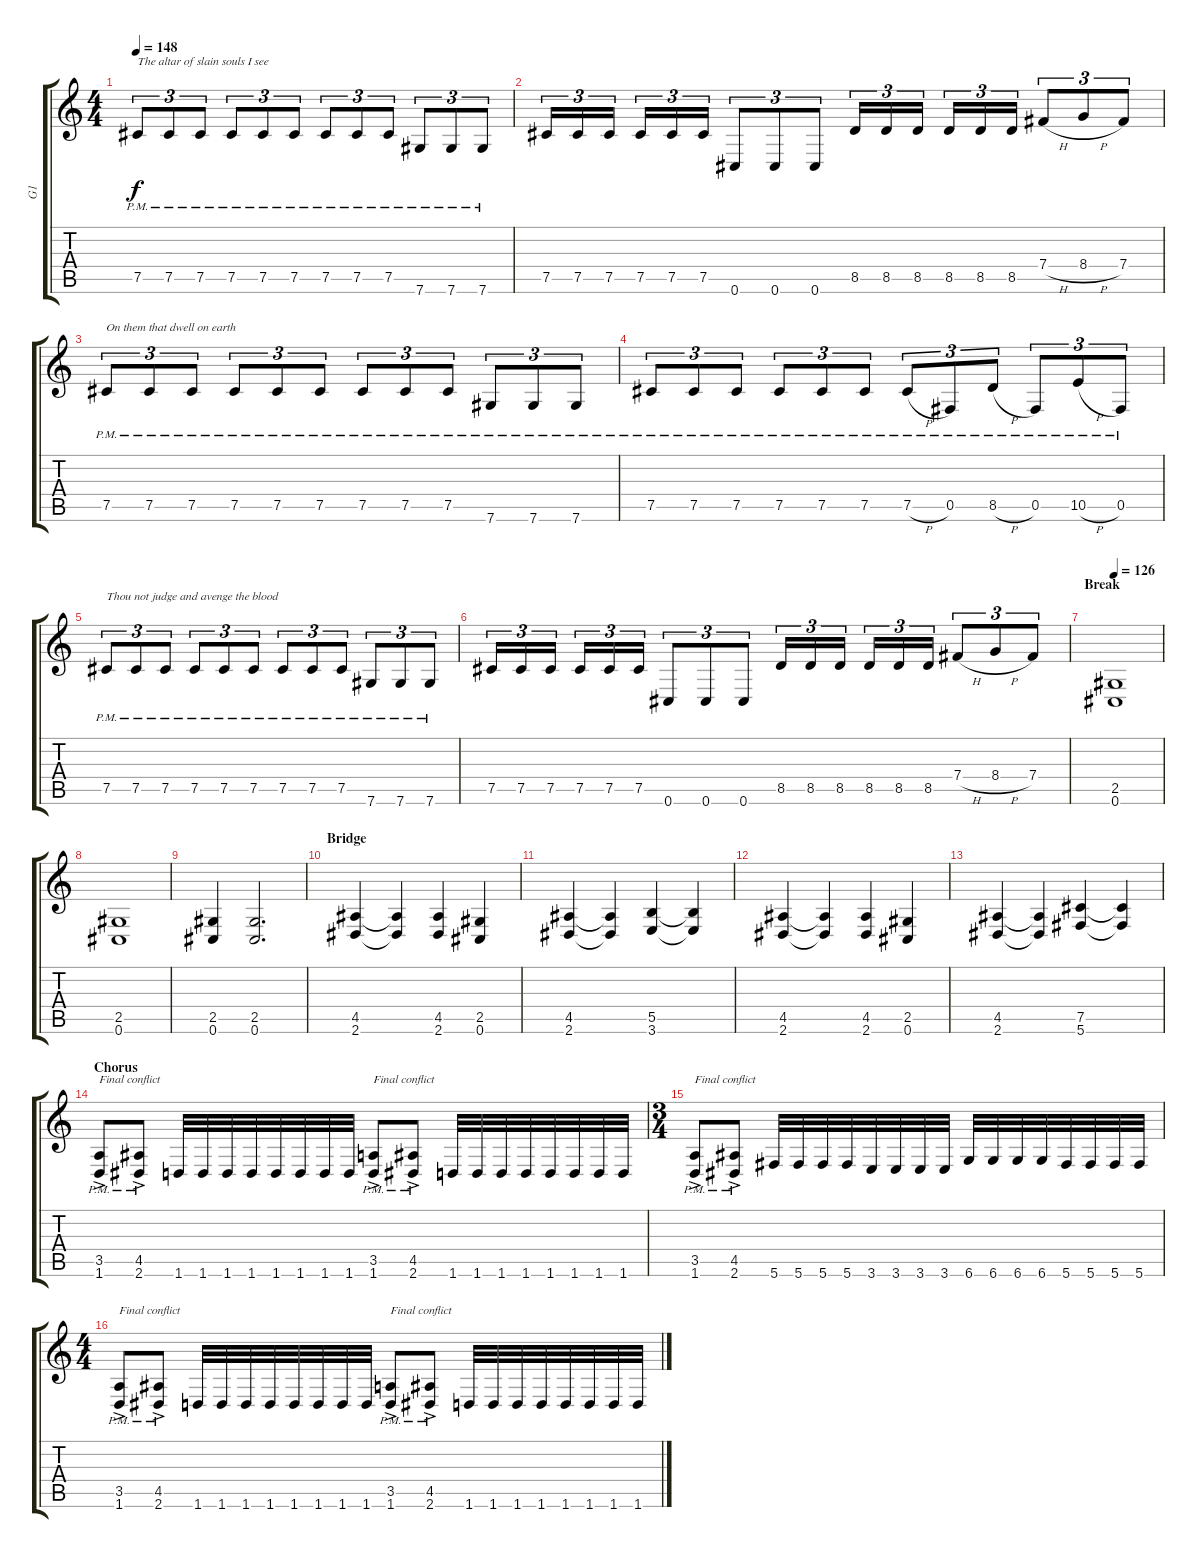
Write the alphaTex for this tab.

\track ("G1" "G1") {instrument distortionguitar}
\staff {score tabs}
\tuning (Db4 Ab3 E3 B2 Gb2 Db2) {hide}
\ts (4 4)
\tempo 148
\clef g2
\ks c
7.5{pm}.8{tu (3 2) txt "The altar of slain souls I see" dy f} 7.5{pm}.8{tu (3 2)} 7.5{pm}.8{tu (3 2)} 7.5{pm}.8{tu (3 2)} 7.5{pm}.8{tu (3 2)} 7.5{pm}.8{tu (3 2)} 7.5{pm}.8{tu (3 2)} 7.5{pm}.8{tu (3 2)} 7.5{pm}.8{tu (3 2)} 7.6{pm}.8{tu (3 2)} 7.6{pm}.8{tu (3 2)} 7.6{pm}.8{tu (3 2)} |
7.5.16{tu (3 2)} 7.5.16{tu (3 2)} 7.5.16{tu (3 2)} 7.5.16{tu (3 2)} 7.5.16{tu (3 2)} 7.5.16{tu (3 2)} 0.6.8{tu (3 2)} 0.6.8{tu (3 2)} 0.6.8{tu (3 2)} 8.5.16{tu (3 2)} 8.5.16{tu (3 2)} 8.5.16{tu (3 2)} 8.5.16{tu (3 2)} 8.5.16{tu (3 2)} 8.5.16{tu (3 2)} 7.4{h}.8{tu (3 2)} 8.4{h}.8{tu (3 2)} 7.4.8{tu (3 2)} |
7.5{pm}.8{tu (3 2) txt "On them that dwell on earth"} 7.5{pm}.8{tu (3 2)} 7.5{pm}.8{tu (3 2)} 7.5{pm}.8{tu (3 2)} 7.5{pm}.8{tu (3 2)} 7.5{pm}.8{tu (3 2)} 7.5{pm}.8{tu (3 2)} 7.5{pm}.8{tu (3 2)} 7.5{pm}.8{tu (3 2)} 7.6{pm}.8{tu (3 2)} 7.6{pm}.8{tu (3 2)} 7.6{pm}.8{tu (3 2)} |
7.5{pm}.8{tu (3 2)} 7.5{pm}.8{tu (3 2)} 7.5{pm}.8{tu (3 2)} 7.5{pm}.8{tu (3 2)} 7.5{pm}.8{tu (3 2)} 7.5{pm}.8{tu (3 2)} 7.5{h pm}.8{tu (3 2)} 0.5{pm}.8{tu (3 2)} 8.5{h pm}.8{tu (3 2)} 0.5{pm}.8{tu (3 2)} 10.5{h pm}.8{tu (3 2)} 0.5{pm}.8{tu (3 2)} |
7.5{pm}.8{tu (3 2) txt "Thou not judge and avenge the blood"} 7.5{pm}.8{tu (3 2)} 7.5{pm}.8{tu (3 2)} 7.5{pm}.8{tu (3 2)} 7.5{pm}.8{tu (3 2)} 7.5{pm}.8{tu (3 2)} 7.5{pm}.8{tu (3 2)} 7.5{pm}.8{tu (3 2)} 7.5{pm}.8{tu (3 2)} 7.6{pm}.8{tu (3 2)} 7.6{pm}.8{tu (3 2)} 7.6{pm}.8{tu (3 2)} |
7.5.16{tu (3 2)} 7.5.16{tu (3 2)} 7.5.16{tu (3 2)} 7.5.16{tu (3 2)} 7.5.16{tu (3 2)} 7.5.16{tu (3 2)} 0.6.8{tu (3 2)} 0.6.8{tu (3 2)} 0.6.8{tu (3 2)} 8.5.16{tu (3 2)} 8.5.16{tu (3 2)} 8.5.16{tu (3 2)} 8.5.16{tu (3 2)} 8.5.16{tu (3 2)} 8.5.16{tu (3 2)} 7.4{h}.8{tu (3 2)} 8.4{h}.8{tu (3 2)} 7.4.8{tu (3 2)} |
\section ("" "Break")
\tempo 126
(2.5 0.6).1 |
(2.5 0.6).1 |
(2.5 0.6).4 (2.5 0.6).2{d} |
\section ("" "Bridge")
(4.5 2.6).4 (4.5{t} 2.6{t}).4 (4.5 2.6).4 (2.5 0.6).4 |
(4.5 2.6).4 (4.5{t} 2.6{t}).4 (5.5 3.6).4 (5.5{t} 3.6{t}).4 |
(4.5 2.6).4 (4.5{t} 2.6{t}).4 (4.5 2.6).4 (2.5 0.6).4 |
(4.5 2.6).4 (4.5{t} 2.6{t}).4 (7.5 5.6).4 (7.5{t} 5.6{t}).4 |
\section ("" "Chorus")
(3.5{ac pm} 1.6{ac pm}).8{txt "Final conflict"} (4.5{ac pm} 2.6{ac pm}).8 1.6.32 1.6.32 1.6.32 1.6.32 1.6.32 1.6.32 1.6.32 1.6.32 (3.5{ac pm} 1.6{ac pm}).8{txt "Final conflict"} (4.5{ac pm} 2.6{ac pm}).8 1.6.32 1.6.32 1.6.32 1.6.32 1.6.32 1.6.32 1.6.32 1.6.32 |
\ts (3 4)
(3.5{ac pm} 1.6{ac pm}).8{txt "Final conflict"} (4.5{ac pm} 2.6{ac pm}).8 5.6.32 5.6.32 5.6.32 5.6.32 3.6.32 3.6.32 3.6.32 3.6.32 6.6.32 6.6.32 6.6.32 6.6.32 5.6.32 5.6.32 5.6.32 5.6.32 |
\ts (4 4)
(3.5{ac pm} 1.6{ac pm}).8{txt "Final conflict"} (4.5{ac pm} 2.6{ac pm}).8 1.6.32 1.6.32 1.6.32 1.6.32 1.6.32 1.6.32 1.6.32 1.6.32 (3.5{ac pm} 1.6{ac pm}).8{txt "Final conflict"} (4.5{ac pm} 2.6{ac pm}).8 1.6.32 1.6.32 1.6.32 1.6.32 1.6.32 1.6.32 1.6.32 1.6.32
